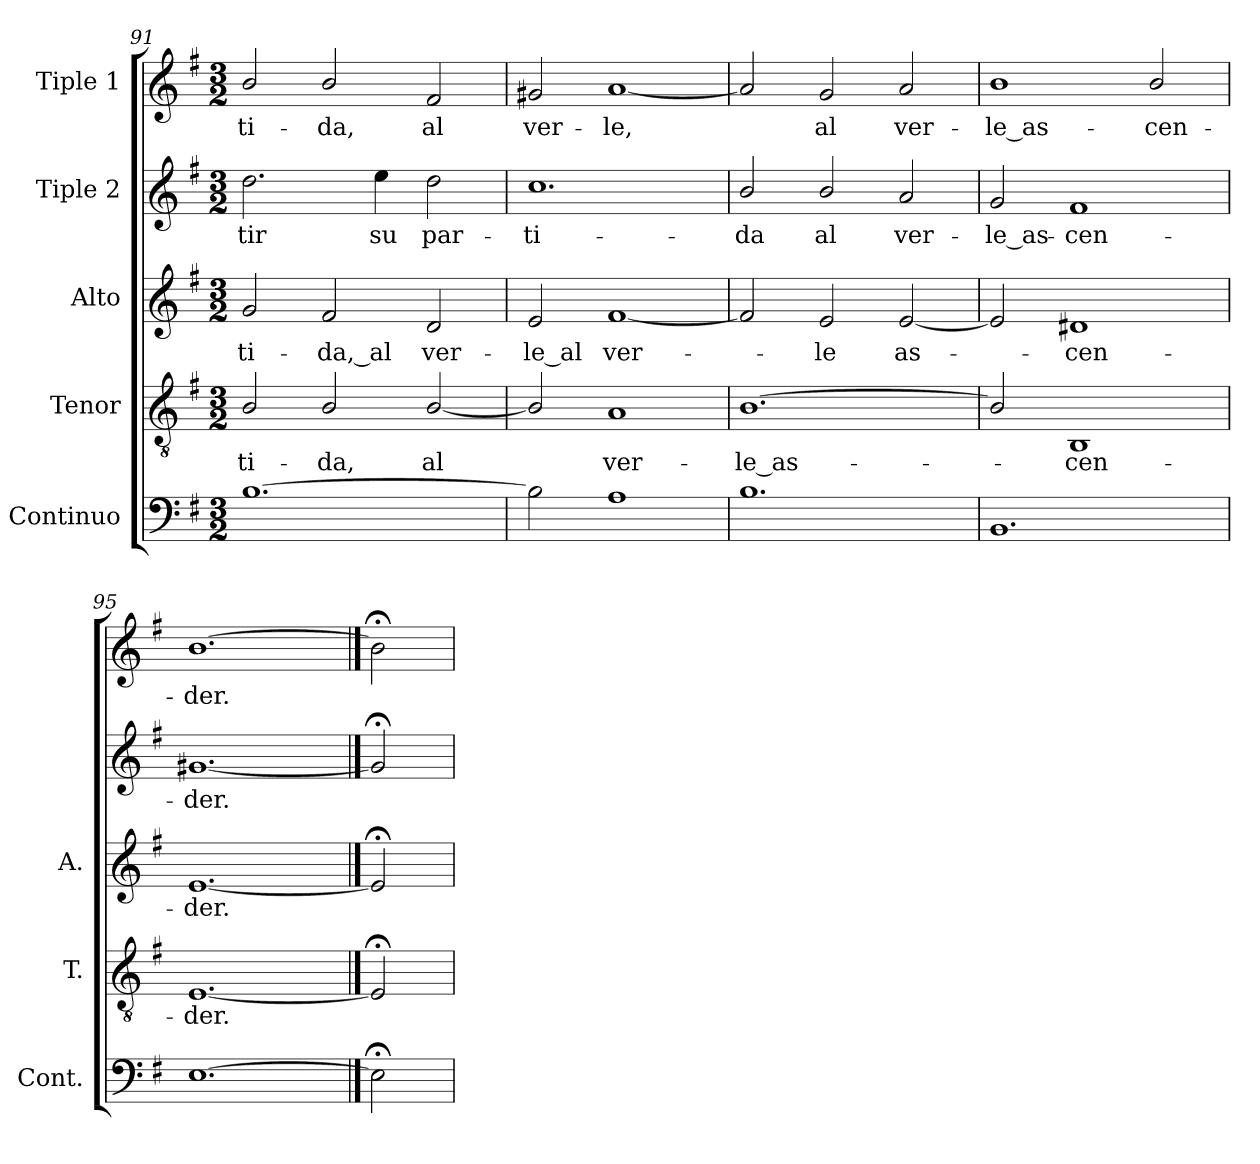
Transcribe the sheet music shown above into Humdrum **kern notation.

**kern	**kern	**text	**kern	**text	**kern	**text	**kern	**text
*part5	*part4	*part4	*part3	*part3	*part2	*part2	*part1	*part1
*staff5	*staff4	*staff4	*staff3	*staff3	*staff2	*staff2	*staff1	*staff1
*I"Continuo	*I"Tenor	*	*I"Alto	*	*I"Tiple 2	*	*I"Tiple 1	*
*I'Cont.	*I'T.	*	*I'A.	*	*	*	*	*
*clefF4	*clefGv2	*	*clefG2	*	*clefG2	*	*clefG2	*
*	*ITrd7c12	*	*	*	*	*	*	*
*k[f#]	*k[f#]	*	*k[f#]	*	*k[f#]	*	*k[f#]	*
*G:	*G:	*	*G:	*	*G:	*	*G:	*
*M3/2	*M3/2	*	*M3/2	*	*M3/2	*	*M3/2	*
=91	=91	=91	=91	=91	=91	=91	=91	=91
!	!	!LO:LY:b:color=#000000	!	!	!	!	!	!
!	!	!	!	!LO:LY:b:color=#000000	!	!	!	!
!	!	!	!	!	!	!LO:LY:b:color=#000000	!	!
!	!	!	!	!	!	!	!	!LO:LY:b:color=#000000
[1.Bi	2BBi/	-ti-	2gi/	-ti-	2.ddi\	-tir	2bi/	-ti-
!	!	!LO:LY:b:color=#000000	!	!	!	!	!	!
!	!	!	!	!LO:LY:b:color=#000000	!	!	!	!
!	!	!	!	!	!	!	!	!LO:LY:b:color=#000000
.	2BBi/	-da,	2f#i/	-da,_al	.	.	2bi/	-da,
!	!	!	!	!	!	!LO:LY:b:color=#000000	!	!
.	.	.	.	.	4eei\	su	.	.
!	!	!LO:LY:b:color=#000000	!	!	!	!	!	!
!	!	!	!	!LO:LY:b:color=#000000	!	!	!	!
!	!	!	!	!	!	!LO:LY:b:color=#000000	!	!
!	!	!	!	!	!	!	!	!LO:LY:b:color=#000000
.	[2BBi/	al	2di/	ver-	2ddi\	par-	2f#i/	al
=92	=92	=92	=92	=92	=92	=92	=92	=92
!	!	!	!	!LO:LY:b:color=#000000	!	!	!	!
!	!	!	!	!	!	!LO:LY:b:color=#000000	!	!
!	!	!	!	!	!	!	!	!LO:LY:b:color=#000000
2Bi\]	2BBi/]	.	2ei/	-le_al	1.cci	-ti-	2g#Xi/	ver-
!	!	!LO:LY:b:color=#000000	!	!	!	!	!	!
!	!	!	!	!LO:LY:b:color=#000000	!	!	!	!
!	!	!	!	!	!	!	!	!LO:LY:b:color=#000000
1Ai	1AAi	ver-	[1f#i	ver-	.	.	[1ai	-le,
=93	=93	=93	=93	=93	=93	=93	=93	=93
!	!	!LO:LY:b:color=#000000	!	!	!	!	!	!
!	!	!	!	!	!	!LO:LY:b:color=#000000	!	!
1.Bi	[1.BBi	-le_as-	2f#i/]	.	2bi/	-da	2ai/]	.
!	!	!	!	!LO:LY:b:color=#000000	!	!	!	!
!	!	!	!	!	!	!LO:LY:b:color=#000000	!	!
!	!	!	!	!	!	!	!	!LO:LY:b:color=#000000
.	.	.	2ei/	-le	2bi/	al	2gi/	al
!	!	!	!	!LO:LY:b:color=#000000	!	!	!	!
!	!	!	!	!	!	!LO:LY:b:color=#000000	!	!
!	!	!	!	!	!	!	!	!LO:LY:b:color=#000000
.	.	.	[2ei/	as-	2ai/	ver-	2ai/	ver-
=94	=94	=94	=94	=94	=94	=94	=94	=94
!	!	!	!	!	!	!LO:LY:b:color=#000000	!	!
!	!	!	!	!	!	!	!	!LO:LY:b:color=#000000
1.BBi	2BBi/]	.	2ei/]	.	2gi/	-le_as-	1bi	-le_as-
!	!	!LO:LY:b:color=#000000	!	!	!	!	!	!
!	!	!	!	!LO:LY:b:color=#000000	!	!	!	!
!	!	!	!	!	!	!LO:LY:b:color=#000000	!	!
.	1BBBi	-cen-	1d#Xi	-cen-	1f#i	-cen-	.	.
!	!	!	!	!	!	!	!	!LO:LY:b:color=#000000
.	.	.	.	.	.	.	2bi/	-cen-
=95	=95	=95	=95	=95	=95	=95	=95	=95
!	!	!LO:LY:b:color=#000000	!	!	!	!	!	!
!	!	!	!	!LO:LY:b:color=#000000	!	!	!	!
!	!	!	!	!	!	!LO:LY:b:color=#000000	!	!
!	!	!	!	!	!	!	!	!LO:LY:b:color=#000000
[1.Ei	[1.EEi	-der.	[1.ei	-der.	[1.g#Xi	-der.	[1.bi	-der.
==96	==96	==96	==96	==96	==96	==96	==96	==96
2E;i]	2EE;i]	.	2e;i]	.	2g#;i]	.	2b;i]	.
=	=	=	=	=	=	=	=	=
*-	*-	*-	*-	*-	*-	*-	*-	*-
